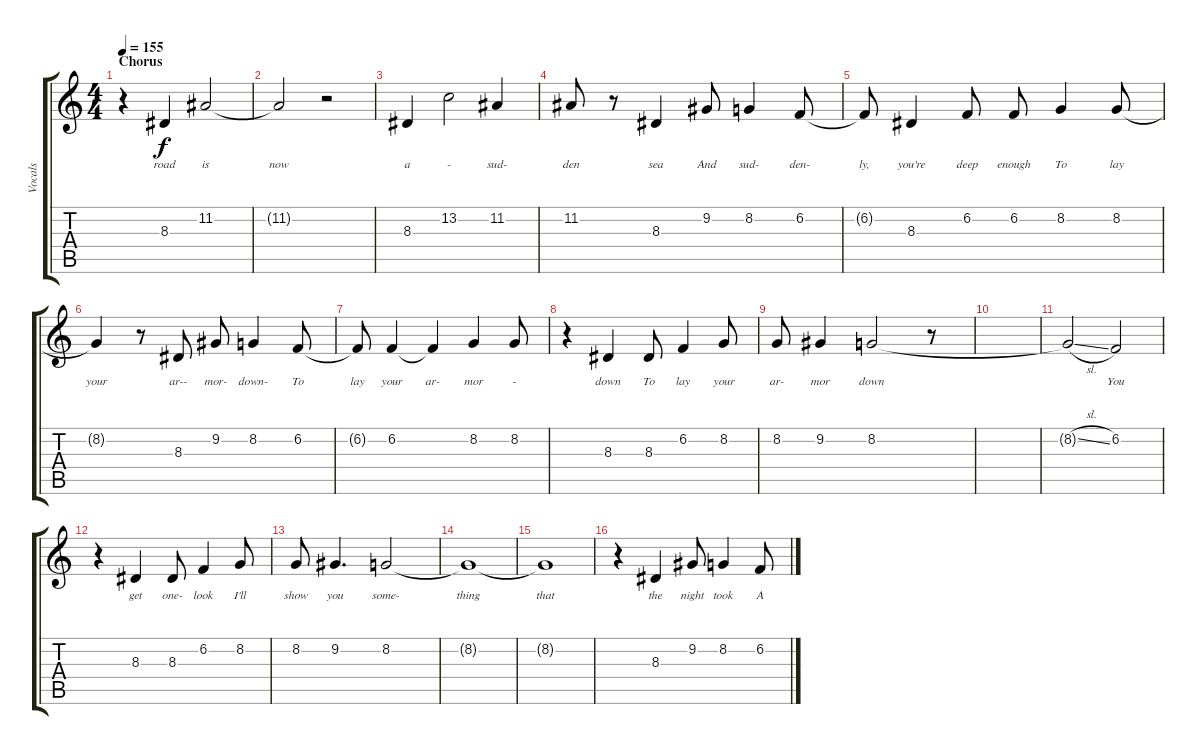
\track ("Vocals" "Vocals") {instrument stringensemble1}
\staff {score tabs}
\tuning (E4 B3 G3 D3 A2 E2) {hide}
\ts (4 4)
\section ("" "Chorus")
\tempo 155
\clef g2
\ks c
r.4{dy f} 8.3.4{lyrics (0 "road") lyrics (1 "") lyrics (2 "") lyrics (3 "") lyrics (4 "")} 11.2.2{lyrics (0 "is") lyrics (1 "") lyrics (2 "") lyrics (3 "") lyrics (4 "")} |
11.2{t}.2{lyrics (0 "now") lyrics (1 "") lyrics (2 "") lyrics (3 "") lyrics (4 "")} r.2 |
8.3.4{lyrics (0 "a") lyrics (1 "") lyrics (2 "") lyrics (3 "") lyrics (4 "")} 13.2.2{lyrics (0 "-") lyrics (1 "") lyrics (2 "") lyrics (3 "") lyrics (4 "")} 11.2.4{lyrics (0 "sud-") lyrics (1 "") lyrics (2 "") lyrics (3 "") lyrics (4 "")} |
11.2.8{lyrics (0 "den") lyrics (1 "") lyrics (2 "") lyrics (3 "") lyrics (4 "")} r.8 8.3.4{lyrics (0 "sea") lyrics (1 "") lyrics (2 "") lyrics (3 "") lyrics (4 "")} 9.2.8{lyrics (0 "And") lyrics (1 "") lyrics (2 "") lyrics (3 "") lyrics (4 "")} 8.2.4{lyrics (0 "sud-") lyrics (1 "") lyrics (2 "") lyrics (3 "") lyrics (4 "")} 6.2.8{lyrics (0 "den-") lyrics (1 "") lyrics (2 "") lyrics (3 "") lyrics (4 "")} |
6.2{t}.8{lyrics (0 "ly,") lyrics (1 "") lyrics (2 "") lyrics (3 "") lyrics (4 "")} 8.3.4{lyrics (0 "you're") lyrics (1 "") lyrics (2 "") lyrics (3 "") lyrics (4 "")} 6.2.8{lyrics (0 "deep") lyrics (1 "") lyrics (2 "") lyrics (3 "") lyrics (4 "")} 6.2.8{lyrics (0 "enough") lyrics (1 "") lyrics (2 "") lyrics (3 "") lyrics (4 "")} 8.2.4{lyrics (0 "To") lyrics (1 "") lyrics (2 "") lyrics (3 "") lyrics (4 "")} 8.2.8{lyrics (0 "lay") lyrics (1 "") lyrics (2 "") lyrics (3 "") lyrics (4 "")} |
8.2{t}.4{lyrics (0 "your") lyrics (1 "") lyrics (2 "") lyrics (3 "") lyrics (4 "")} r.8 8.3.8{lyrics (0 "ar--") lyrics (1 "") lyrics (2 "") lyrics (3 "") lyrics (4 "")} 9.2.8{lyrics (0 "mor-") lyrics (1 "") lyrics (2 "") lyrics (3 "") lyrics (4 "")} 8.2.4{lyrics (0 "down-") lyrics (1 "") lyrics (2 "") lyrics (3 "") lyrics (4 "")} 6.2.8{lyrics (0 "To") lyrics (1 "") lyrics (2 "") lyrics (3 "") lyrics (4 "")} |
6.2{t}.8{lyrics (0 "lay") lyrics (1 "") lyrics (2 "") lyrics (3 "") lyrics (4 "")} 6.2.4{lyrics (0 "your") lyrics (1 "") lyrics (2 "") lyrics (3 "") lyrics (4 "")} 6.2{t}.4{lyrics (0 "ar-") lyrics (1 "") lyrics (2 "") lyrics (3 "") lyrics (4 "")} 8.2.4{lyrics (0 "mor") lyrics (1 "") lyrics (2 "") lyrics (3 "") lyrics (4 "")} 8.2.8{lyrics (0 "-") lyrics (1 "") lyrics (2 "") lyrics (3 "") lyrics (4 "")} |
r.4 8.3.4{lyrics (0 "down") lyrics (1 "") lyrics (2 "") lyrics (3 "") lyrics (4 "")} 8.3.8{lyrics (0 "To") lyrics (1 "") lyrics (2 "") lyrics (3 "") lyrics (4 "")} 6.2.4{lyrics (0 "lay") lyrics (1 "") lyrics (2 "") lyrics (3 "") lyrics (4 "")} 8.2.8{lyrics (0 "your") lyrics (1 "") lyrics (2 "") lyrics (3 "") lyrics (4 "")} |
8.2.8{lyrics (0 "ar-") lyrics (1 "") lyrics (2 "") lyrics (3 "") lyrics (4 "")} 9.2.4{lyrics (0 "mor") lyrics (1 "") lyrics (2 "") lyrics (3 "") lyrics (4 "")} 8.2.2{lyrics (0 "down") lyrics (1 "") lyrics (2 "") lyrics (3 "") lyrics (4 "")} r.8 |
|
8.2{sl t}.2{lyrics (0 "") lyrics (1 "") lyrics (2 "") lyrics (3 "") lyrics (4 "")} 6.2.2{lyrics (0 "You") lyrics (1 "") lyrics (2 "") lyrics (3 "") lyrics (4 "")} |
r.4 8.3.4{lyrics (0 "get") lyrics (1 "") lyrics (2 "") lyrics (3 "") lyrics (4 "")} 8.3.8{lyrics (0 "one-") lyrics (1 "") lyrics (2 "") lyrics (3 "") lyrics (4 "")} 6.2.4{lyrics (0 "look") lyrics (1 "") lyrics (2 "") lyrics (3 "") lyrics (4 "")} 8.2.8{lyrics (0 "I'll") lyrics (1 "") lyrics (2 "") lyrics (3 "") lyrics (4 "")} |
8.2.8{lyrics (0 "show") lyrics (1 "") lyrics (2 "") lyrics (3 "") lyrics (4 "")} 9.2.4{d lyrics (0 "you") lyrics (1 "") lyrics (2 "") lyrics (3 "") lyrics (4 "")} 8.2.2{lyrics (0 "some-") lyrics (1 "") lyrics (2 "") lyrics (3 "") lyrics (4 "")} |
8.2{t}.1{lyrics (0 "thing") lyrics (1 "") lyrics (2 "") lyrics (3 "") lyrics (4 "")} |
8.2{t}.1{lyrics (0 "that") lyrics (1 "") lyrics (2 "") lyrics (3 "") lyrics (4 "")} |
r.4 8.3.4{lyrics (0 "the") lyrics (1 "") lyrics (2 "") lyrics (3 "") lyrics (4 "")} 9.2.8{lyrics (0 "night") lyrics (1 "") lyrics (2 "") lyrics (3 "") lyrics (4 "")} 8.2.4{lyrics (0 "took") lyrics (1 "") lyrics (2 "") lyrics (3 "") lyrics (4 "")} 6.2.8{lyrics (0 "A") lyrics (1 "") lyrics (2 "") lyrics (3 "") lyrics (4 "")}
